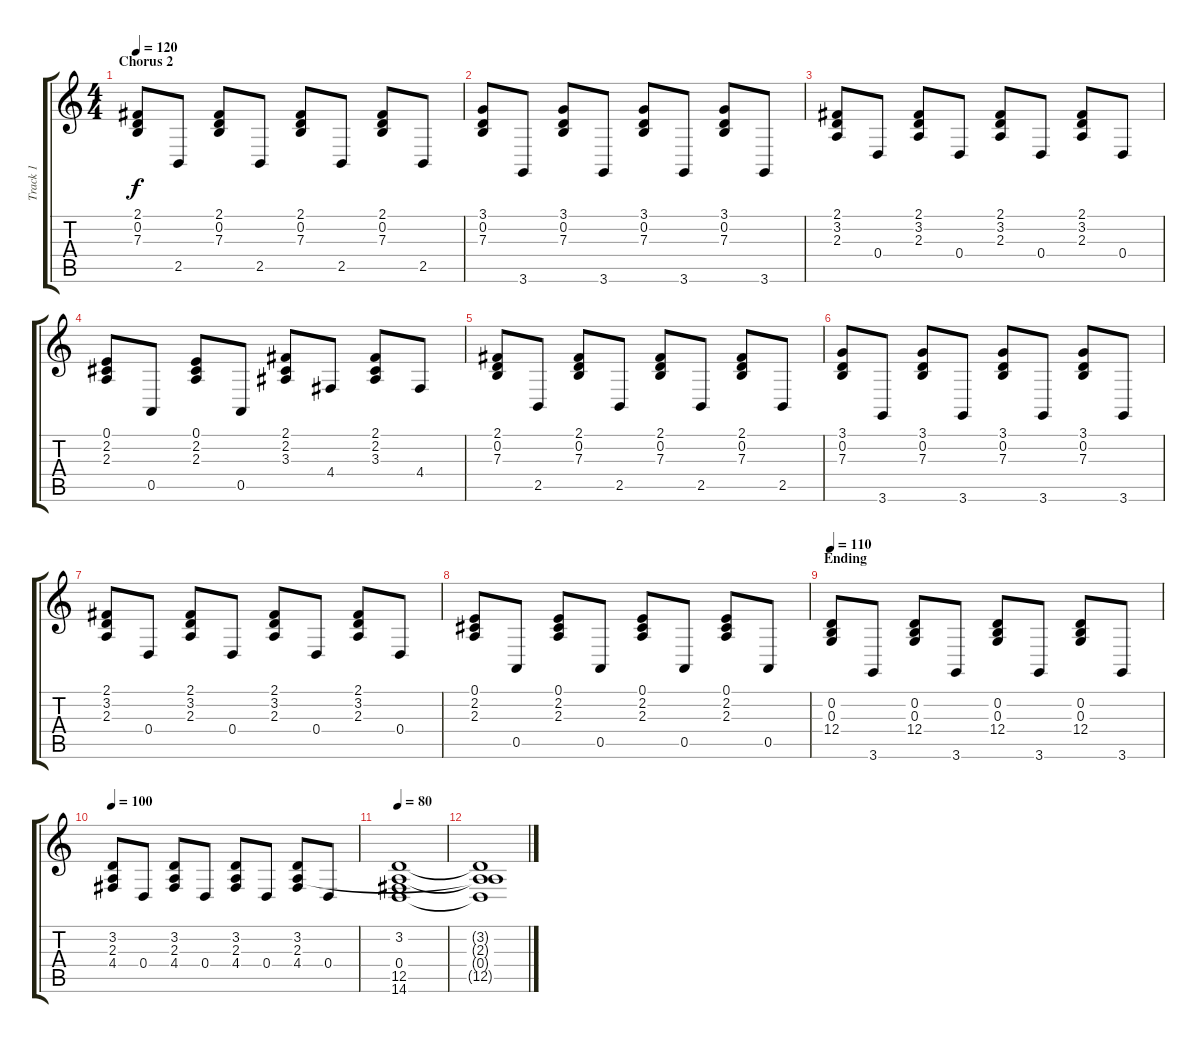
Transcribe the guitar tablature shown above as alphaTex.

\track ("Track 1" "Track 1") {instrument acousticgrandpiano}
\staff {score tabs}
\tuning (E4 B3 G3 D3 A2 E2) {hide}
\ts (4 4)
\section ("" "Chorus 2")
\tempo 120
\clef g2
\ks c
(2.1 0.2 7.3).8{dy f} 2.5.8 (2.1 0.2 7.3).8 2.5.8 (2.1 0.2 7.3).8 2.5.8 (2.1 0.2 7.3).8 2.5.8 |
(3.1 0.2 7.3).8 3.6.8 (3.1 0.2 7.3).8 3.6.8 (3.1 0.2 7.3).8 3.6.8 (3.1 0.2 7.3).8 3.6.8 |
(2.1 3.2 2.3).8 0.4.8 (2.1 3.2 2.3).8 0.4.8 (2.1 3.2 2.3).8 0.4.8 (2.1 3.2 2.3).8 0.4.8 |
(0.1 2.2 2.3).8 0.5.8 (0.1 2.2 2.3).8 0.5.8 (2.1 2.2 3.3).8 4.4.8 (2.1 2.2 3.3).8 4.4.8 |
(2.1 0.2 7.3).8 2.5.8 (2.1 0.2 7.3).8 2.5.8 (2.1 0.2 7.3).8 2.5.8 (2.1 0.2 7.3).8 2.5.8 |
(3.1 0.2 7.3).8 3.6.8 (3.1 0.2 7.3).8 3.6.8 (3.1 0.2 7.3).8 3.6.8 (3.1 0.2 7.3).8 3.6.8 |
(2.1 3.2 2.3).8 0.4.8 (2.1 3.2 2.3).8 0.4.8 (2.1 3.2 2.3).8 0.4.8 (2.1 3.2 2.3).8 0.4.8 |
(0.1 2.2 2.3).8 0.5.8 (0.1 2.2 2.3).8 0.5.8 (0.1 2.2 2.3).8 0.5.8 (0.1 2.2 2.3).8 0.5.8 |
\section ("" "Ending")
\tempo 110
(0.2 0.3 12.4).8 3.6.8 (0.2 0.3 12.4).8 3.6.8 (0.2 0.3 12.4).8 3.6.8 (0.2 0.3 12.4).8 3.6.8 |
\tempo 100
(3.2 2.3 4.4).8 0.4.8 (3.2 2.3 4.4).8 0.4.8 (3.2 2.3 4.4).8 0.4.8 (3.2 2.3 4.4).8 0.4.8 |
\tempo 80
(3.2 0.4 12.5 14.6).1 |
(3.2{t} 2.3{t} 0.4{t} 12.5{t}).1
